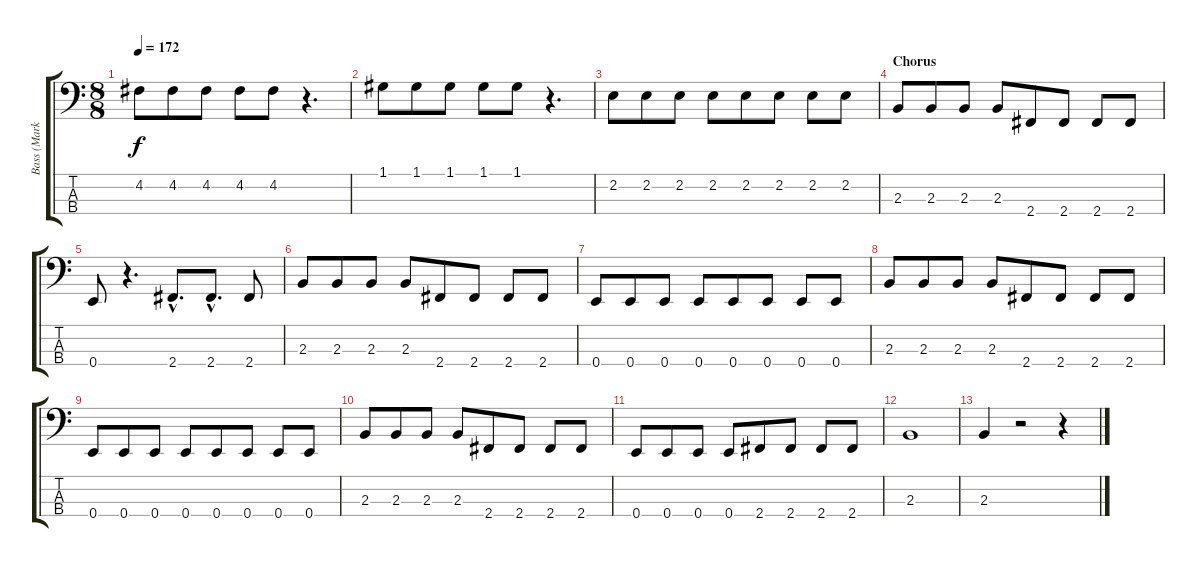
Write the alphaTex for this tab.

\track ("Bass (Mark Hoppus)" "Bass (Mark") {instrument acousticbass}
\staff {score tabs}
\tuning (G2 D2 A1 E1) {hide}
\ts (8 8)
\tempo 172
\clef f4
\ks c
4.2.8{dy f} 4.2.8 4.2.8 4.2.8 4.2.8 r.4{d} |
1.1.8 1.1.8 1.1.8 1.1.8 1.1.8 r.4{d} |
2.2.8 2.2.8 2.2.8 2.2.8 2.2.8 2.2.8 2.2.8 2.2.8 |
\section ("" "Chorus")
2.3.8 2.3.8 2.3.8 2.3.8 2.4.8 2.4.8 2.4.8 2.4.8 |
0.4.8 r.4{d} 2.4{hac}.8{d} 2.4{hac}.8{d} 2.4.8 |
2.3.8 2.3.8 2.3.8 2.3.8 2.4.8 2.4.8 2.4.8 2.4.8 |
0.4.8 0.4.8 0.4.8 0.4.8 0.4.8 0.4.8 0.4.8 0.4.8 |
2.3.8 2.3.8 2.3.8 2.3.8 2.4.8 2.4.8 2.4.8 2.4.8 |
0.4.8 0.4.8 0.4.8 0.4.8 0.4.8 0.4.8 0.4.8 0.4.8 |
2.3.8 2.3.8 2.3.8 2.3.8 2.4.8 2.4.8 2.4.8 2.4.8 |
0.4.8 0.4.8 0.4.8 0.4.8 2.4.8 2.4.8 2.4.8 2.4.8 |
2.3.1 |
2.3.4 r.2 r.4
